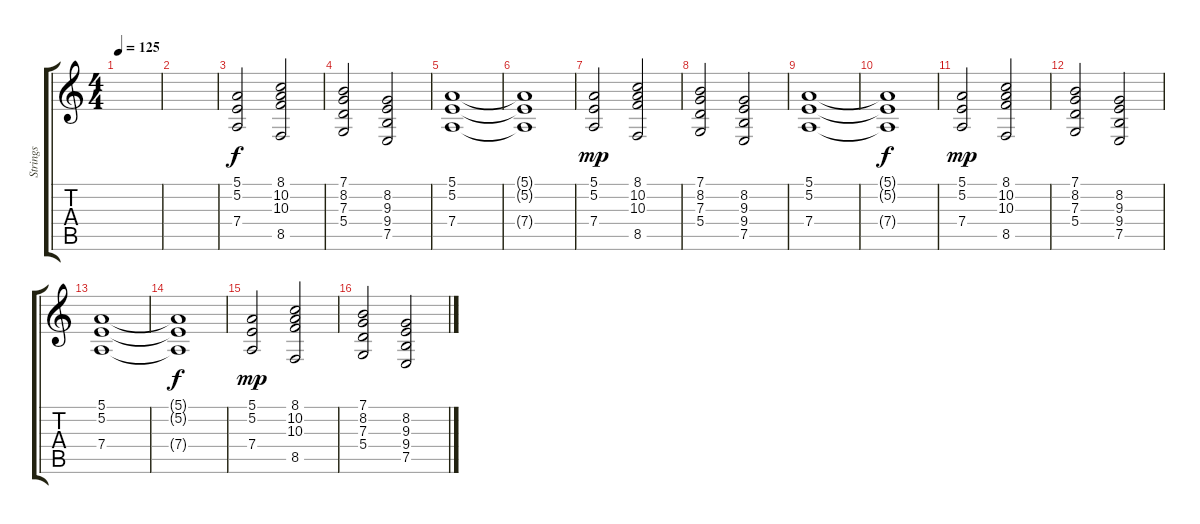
\track ("Strings" "Strings") {instrument stringensemble1}
\staff {score tabs}
\tuning (E4 B3 G3 D3 A2 E2) {hide}
\ts (4 4)
\tempo 125
\clef g2
\ks c
|
|
(5.1 5.2 7.4).2 (8.1 10.2 10.3 8.5).2 |
(7.1 8.2 7.3 5.4).2 (8.2 9.3 9.4 7.5).2 |
(5.1 5.2 7.4).1 |
(5.1{t} 5.2{t} 7.4{t}).1{dy f} |
(5.1 5.2 7.4).2{dy mp} (8.1 10.2 10.3 8.5).2 |
(7.1 8.2 7.3 5.4).2 (8.2 9.3 9.4 7.5).2 |
(5.1 5.2 7.4).1 |
(5.1{t} 5.2{t} 7.4{t}).1{dy f} |
(5.1 5.2 7.4).2{dy mp} (8.1 10.2 10.3 8.5).2 |
(7.1 8.2 7.3 5.4).2 (8.2 9.3 9.4 7.5).2 |
(5.1 5.2 7.4).1 |
(5.1{t} 5.2{t} 7.4{t}).1{dy f} |
(5.1 5.2 7.4).2{dy mp} (8.1 10.2 10.3 8.5).2 |
(7.1 8.2 7.3 5.4).2 (8.2 9.3 9.4 7.5).2
